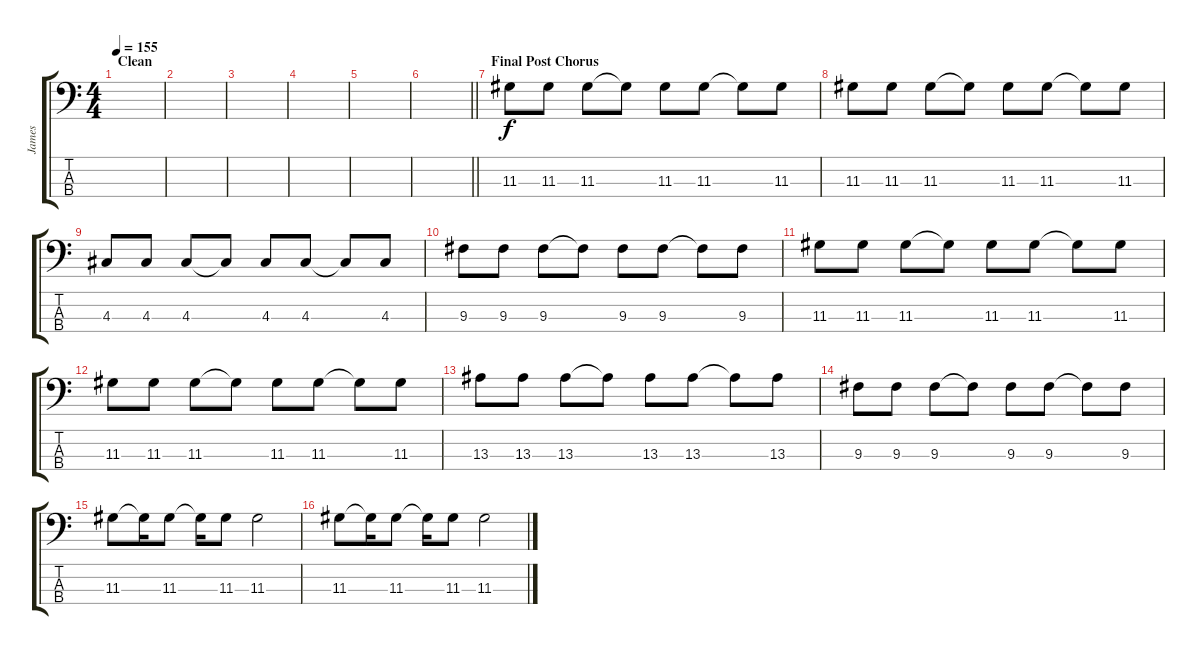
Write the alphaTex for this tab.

\track ("James" "James") {instrument electricbassfinger}
\staff {score tabs}
\tuning (G2 D2 A1 E1) {hide}
\ts (4 4)
\section ("" "Clean")
\tempo 155
\clef f4
\ks c
|
|
|
|
|
\barLineRight lightlight
|
\section ("" "Final Post Chorus")
11.3.8 11.3.8 11.3.8 11.3{t}.8 11.3.8 11.3.8 11.3{t}.8 11.3.8 |
11.3.8 11.3.8 11.3.8 11.3{t}.8 11.3.8 11.3.8 11.3{t}.8 11.3.8 |
4.3.8 4.3.8 4.3.8 4.3{t}.8 4.3.8 4.3.8 4.3{t}.8 4.3.8 |
9.3.8 9.3.8 9.3.8 9.3{t}.8 9.3.8 9.3.8 9.3{t}.8 9.3.8 |
11.3.8 11.3.8 11.3.8 11.3{t}.8 11.3.8 11.3.8 11.3{t}.8 11.3.8 |
11.3.8 11.3.8 11.3.8 11.3{t}.8 11.3.8 11.3.8 11.3{t}.8 11.3.8 |
13.3.8 13.3.8 13.3.8 13.3{t}.8 13.3.8 13.3.8 13.3{t}.8 13.3.8 |
9.3.8 9.3.8 9.3.8 9.3{t}.8 9.3.8 9.3.8 9.3{t}.8 9.3.8 |
11.3.8 11.3{t}.16 11.3.8 11.3{t}.16 11.3.8 11.3.2 |
11.3.8 11.3{t}.16 11.3.8 11.3{t}.16 11.3.8 11.3.2
